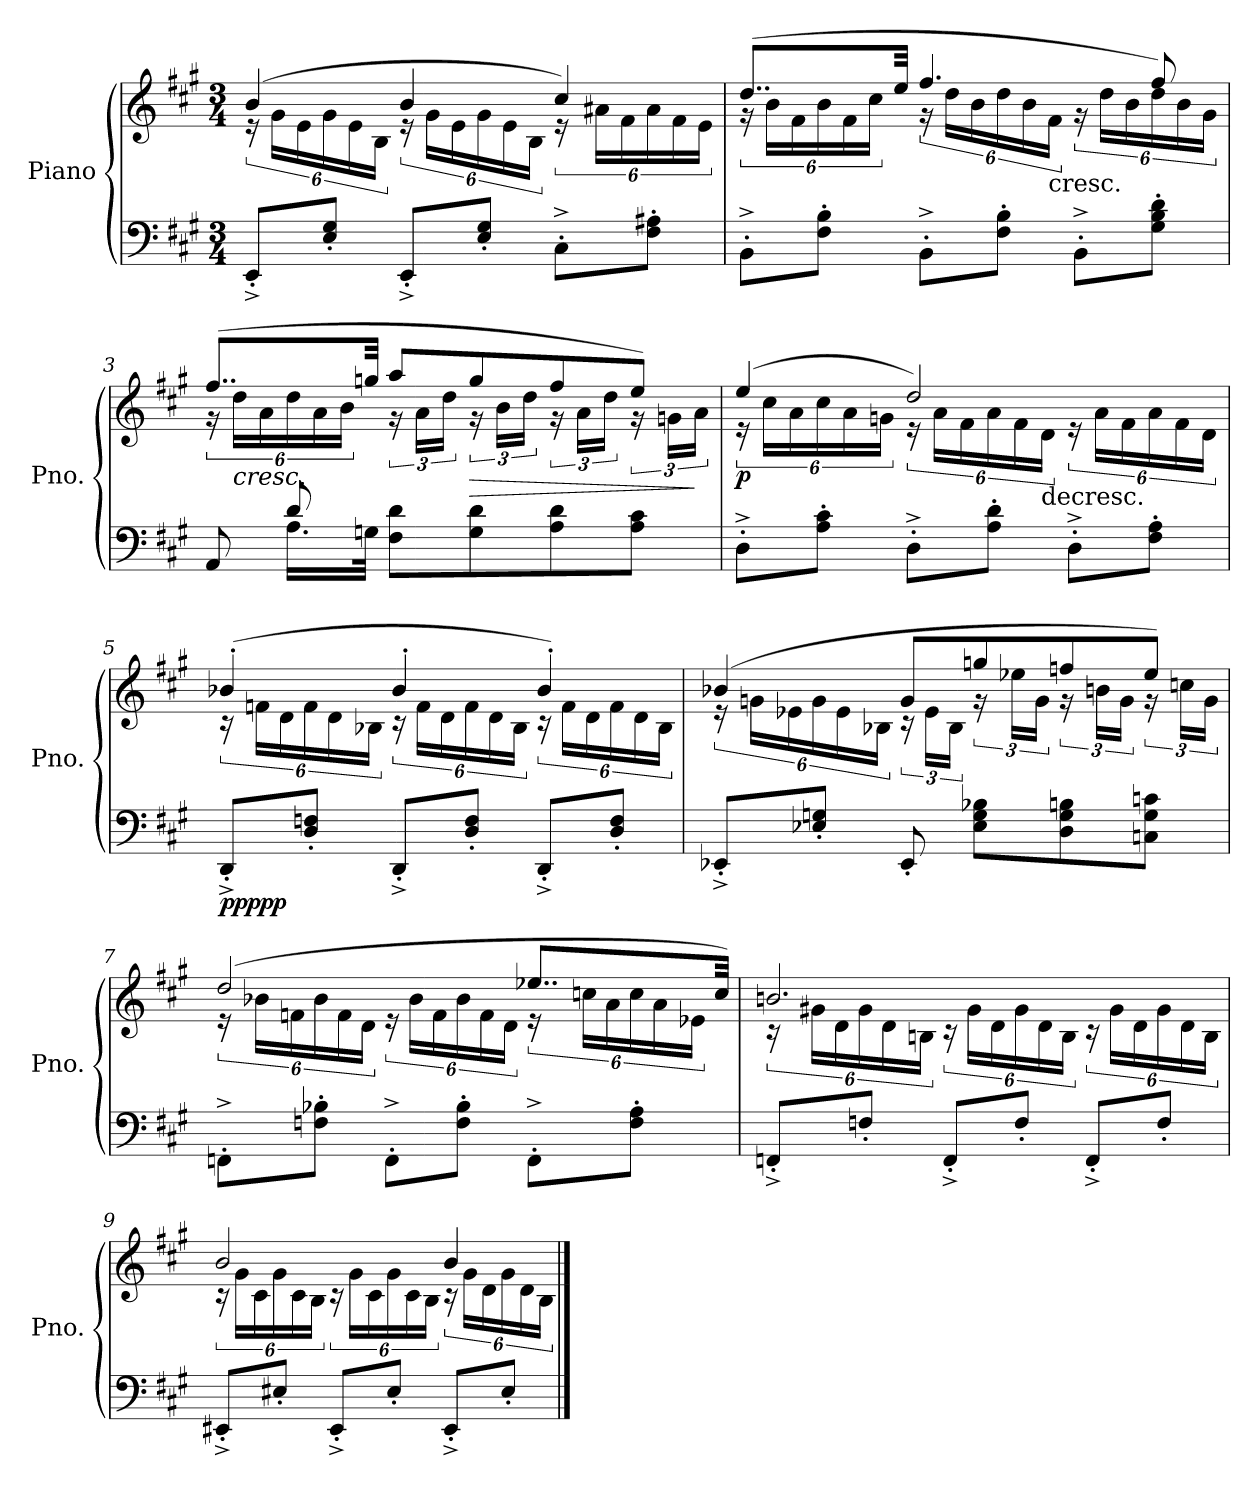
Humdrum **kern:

**kern	**kern	**dynam
*part1	*part1	*part1
*staff2	*staff1	*staff1/2
*I"Piano	*	*
*I'Pno.	*	*
*clefF4	*clefG2	*
*k[f#c#g#]	*k[f#c#g#]	*
*M3/4	*M3/4	*
=1	=1	=1
*	*^	*
!	!	!	!LO:DY:b=2
!	!	!	!LO:DY:n=1:b
8EE'^/L	(>4b/	24r	p mf
.	.	24g#\LL	.
.	.	24e\	.
*	*	*Xbrackettup	*
8E/' 8G#/'J	.	24g#\	.
.	.	24e\	.
.	.	24B\JJ	.
*	*	*brackettup	*
8EE'^/L	4b/	24r	.
.	.	24g#\LL	.
.	.	24e\	.
*	*	*Xbrackettup	*
8E/' 8G#/'J	.	24g#\	.
.	.	24e\	.
.	.	24B\JJ	.
*	*	*brackettup	*
8C#'^\L	4cc#/)	24r	.
.	.	24a#X\LL	.
.	.	24f#\	.
*	*	*Xbrackettup	*
8F#\' 8A#X\'J	.	24a#\	.
.	.	24f#\	.
.	.	24e\JJ	.
=2	=2	=2	=2
*	*	*brackettup	*
8BB'^\L	(>8..dd/L	24r	.
.	.	24b\LL	.
.	.	24f#\	.
*	*	*Xbrackettup	*
8F#\' 8B\'J	.	24b\	.
.	.	24f#\	.
.	.	24cc#\JJ	.
.	32ee/Jkk	.	.
*	*	*brackettup	*
8BB'^\L	4.ff#/	24r	.
.	.	24dd\LL	.
.	.	24b\	.
*	*	*Xbrackettup	*
8F#\' 8B\'J	.	24dd\	.
.	.	24b\	.
!	!	!LO:TX:b:t=cresc.	!
.	.	24f#\JJ	.
*	*	*brackettup	*
8BB'^\L	.	24r	.
.	.	24dd\LL	.
.	.	24b\	.
*	*	*Xbrackettup	*
8G#\' 8B\' 8d\'J	8ff#/)	24dd\	.
.	.	24b\	.
.	.	24g#\JJ	.
!!LO:LB:g=z	!!
=3	=3	=3	=3
*^	*	*	*
*	*	*	*brackettup	*
8AA/	8ryy	(>8..ff#/L	24r	.
!	!	!	!	!LO:HP:b
.	.	.	24dd\LL	<
.	.	.	24a\	.
*	*	*	*Xbrackettup	*
8d/	16.A\LL	.	24dd\	.
.	.	.	24a\	.
.	.	.	24b\JJ	.
.	32Gn\JJk	32ggn/Jkk	.	.
*	*	*	*brackettup	*
4ryy	8F#\ 8d\L	8aa/L	24r	.
.	.	.	24a\LL	.
.	.	.	24dd\JJ	.
!	!	!	!	!LO:HP:b
.	8G\ 8d\	8gg/	24r	>
.	.	.	24b\LL	.
.	.	.	24dd\JJ	.
4ryy	8A\ 8d\	8ff#/	24r	.
.	.	.	24a\LL	.
.	.	.	24dd\JJ	.
.	8A\ 8c#\J	8ee/J)	24r	.
.	.	.	24gn\LL	.
.	.	.	24a\JJ	]
*v	*v	*	*	*
=4	=4	=4	=4
!	!	!	!LO:DY:b
8D'^\L	(>4ee/	24r	p
.	.	24cc#\LL	.
.	.	24a\	.
*	*	*Xbrackettup	*
8A\' 8c#\'J	.	24cc#\	.
.	.	24a\	.
.	.	24gn\JJ	.
*	*	*brackettup	*
8D'^\L	2dd/)	24r	.
.	.	24a\LL	.
.	.	24f#\	.
*	*	*Xbrackettup	*
8A\' 8d\'J	.	24a\	.
.	.	24f#\	.
!	!	!LO:TX:b:t=decresc.	!
.	.	24d\JJ	.
*	*	*brackettup	*
8D'^\L	.	24r	.
.	.	24a\LL	.
.	.	24f#\	.
*	*	*Xbrackettup	*
8F#\' 8A\'J	.	24a\	.
.	.	24f#\	.
.	.	24d\JJ	.
*	*v	*v	*
.	.	[
!!LO:LB:g=z
=5	=5	=5
*	*^	*
*	*	*brackettup	*
!	!	!	!LO:DY:b=2
!	!	!	!LO:DY:n=1:b
8DD'^/L	(>4b-X'/	24r	ppp pp
.	.	24fn\LL	.
.	.	24d\	.
*	*	*Xbrackettup	*
8D/' 8Fn/'J	.	24f\	.
.	.	24d\	.
.	.	24B-X\JJ	.
*	*	*brackettup	*
8DD'^/L	4b-'/	24r	.
.	.	24f\LL	.
.	.	24d\	.
*	*	*Xbrackettup	*
8D/' 8F/'J	.	24f\	.
.	.	24d\	.
.	.	24B-\JJ	.
*	*	*brackettup	*
8DD'^/L	4b-'/)	24r	.
.	.	24f\LL	.
.	.	24d\	.
*	*	*Xbrackettup	*
8D/' 8F/'J	.	24f\	.
.	.	24d\	.
.	.	24B-\JJ	.
=6	=6	=6	=6
*	*	*brackettup	*
8EE-X'^/L	(>4b-X/	24r	.
.	.	24gn\LL	.
.	.	24e-X\	.
*	*	*Xbrackettup	*
8E-X/' 8Gn/'J	.	24g\	.
.	.	24e-\	.
.	.	24B-X\JJ	.
*	*	*brackettup	*
8EE-'/	8g/L	24r	.
.	.	24e-\LL	.
.	.	24B-\JJ	.
8E-\ 8G\ 8B-X\L	8ggn/	24r	.
.	.	24ee-X\LL	.
.	.	24g\JJ	.
8D\ 8G\ 8Bn\	8ffn/	24r	.
.	.	24bn\LL	.
.	.	24g\JJ	.
8Cn\ 8G\ 8cn\J	8ee-/J)	24r	.
.	.	24ccn\LL	.
.	.	24g\JJ	.
!!LO:LB:g=z	!!
=7	=7	=7	=7
8FFn'^\L	(>2dd/	24r	.
.	.	24b-X\LL	.
.	.	24fn\	.
*	*	*Xbrackettup	*
8Fn\' 8B-X\'J	.	24b-\	.
.	.	24f\	.
.	.	24d\JJ	.
*	*	*brackettup	*
8FF'^\L	.	24r	.
.	.	24b-\LL	.
.	.	24f\	.
*	*	*Xbrackettup	*
8F\' 8B-\'J	.	24b-\	.
.	.	24f\	.
.	.	24d\JJ	.
*	*	*brackettup	*
8FF'^\L	8..ee-X/L	24r	.
.	.	24ccn\LL	.
.	.	24a\	.
*	*	*Xbrackettup	*
8F\' 8A\'J	.	24cc\	.
.	.	24a\	.
.	.	24e-X\JJ	.
.	32cc/Jkk)	.	.
=8	=8	=8	=8
*	*	*brackettup	*
8FFn'^/L	2.bn/	24r	.
.	.	24g#X\LL	.
.	.	24d\	.
*	*	*Xbrackettup	*
8Fn'/J	.	24g#\	.
.	.	24d\	.
.	.	24Bn\JJ	.
*	*	*brackettup	*
8FF'^/L	.	24r	.
.	.	24g#\LL	.
.	.	24d\	.
*	*	*Xbrackettup	*
8F'/J	.	24g#\	.
.	.	24d\	.
.	.	24B\JJ	.
*	*	*brackettup	*
8FF'^/L	.	24r	.
.	.	24g#\LL	.
.	.	24d\	.
*	*	*Xbrackettup	*
8F'/J	.	24g#\	.
.	.	24d\	.
.	.	24B\JJ	.
!!LO:PB:g=z	!!
=9	=9	=9	=9
*	*	*brackettup	*
8EE#X'^/L	2b/	24r	.
.	.	24g#\LL	.
.	.	24c#\	.
*	*	*Xbrackettup	*
8E#X'/J	.	24g#\	.
.	.	24c#\	.
.	.	24B\JJ	.
*	*	*brackettup	*
8EE#'^/L	.	24r	.
.	.	24g#\LL	.
.	.	24c#\	.
*	*	*Xbrackettup	*
8E#'/J	.	24g#\	.
.	.	24c#\	.
.	.	24B\JJ	.
*	*	*brackettup	*
8EE#'^/L	4b/	24r	.
.	.	24g#\LL	.
.	.	24d\	.
*	*	*Xbrackettup	*
8E#'/J	.	24g#\	.
.	.	24d\	.
.	.	24B\JJ	.
*	*v	*v	*
==	==	==
*-	*-	*-
